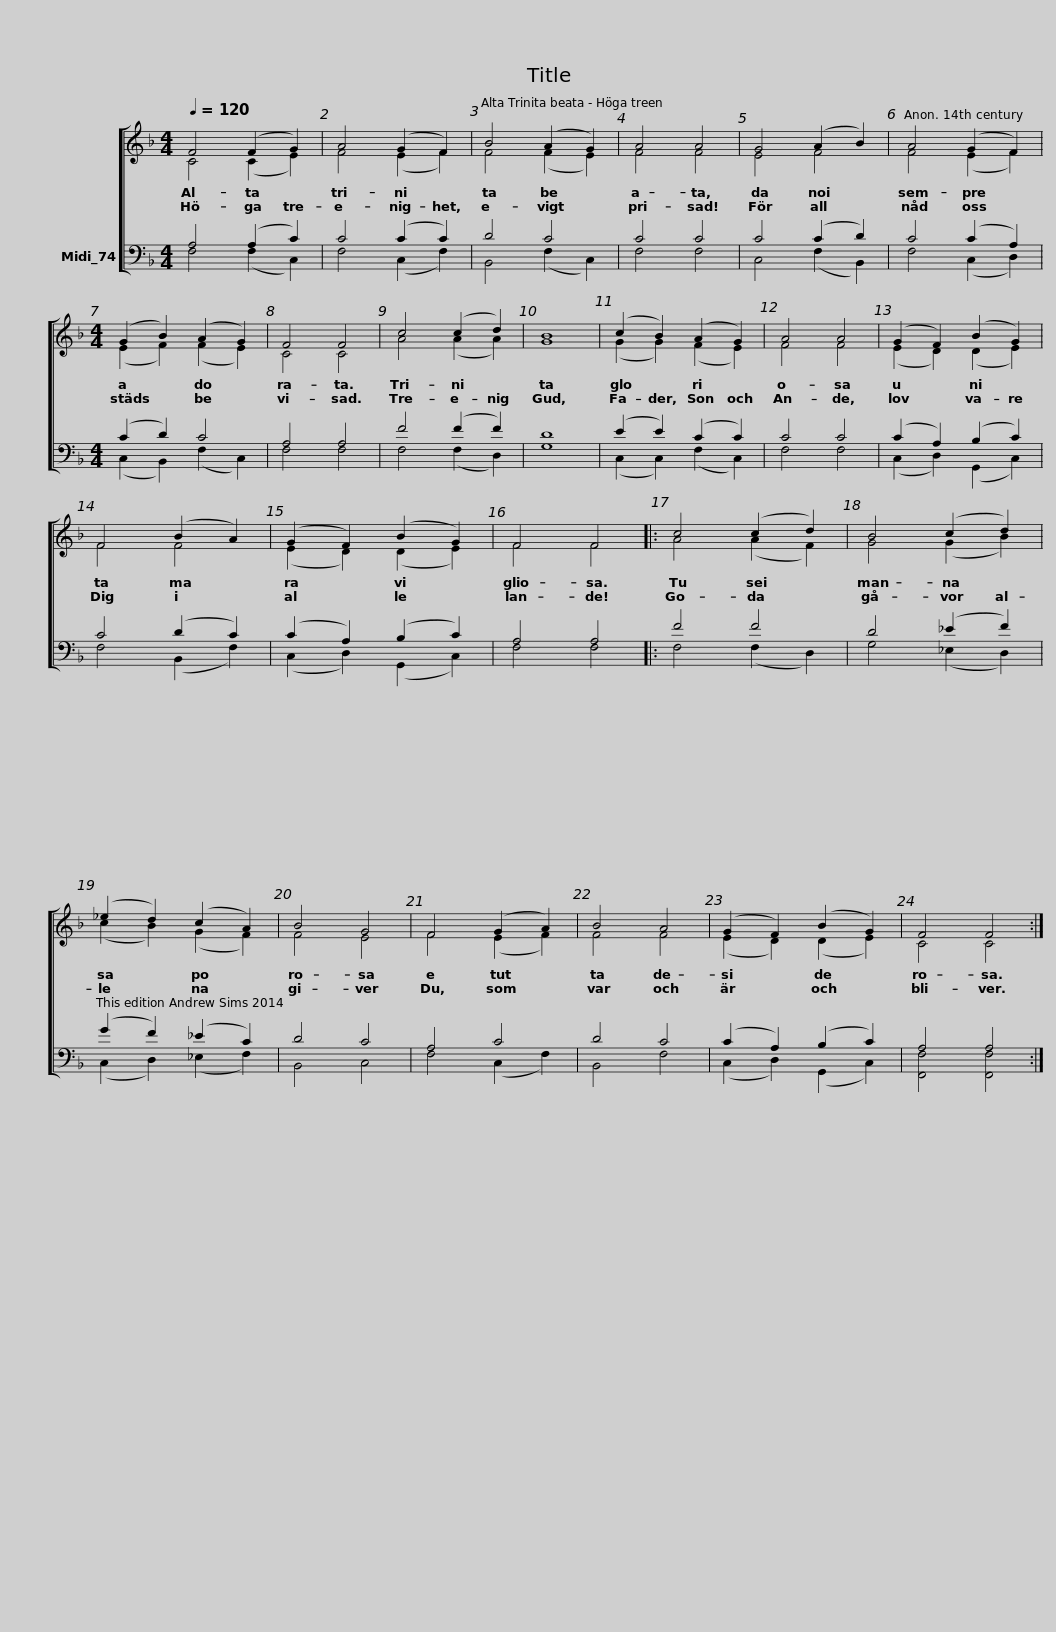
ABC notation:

X:1
%%score [ ( 1 2 ) ( 3 4 ) ]
L:1/8
Q:1/4=120
M:4/4
I:linebreak $
K:F
V:1 treble
V:2 treble
V:3 bass
V:4 bass
V:1
 F4 (F2 G2) | A4 (G2 F2) | B4 (A2 G2) | A4 A4 | G4 (A2 B2) | %5
 A4 (G2 F2) |$[M:4/4] (G2 B2) (A2 G2) | F4 F4 | c4 (c2 d2) | B8 | %10
 (c2 B2) (A2 G2) | A4 A4 |$ (G2 F2) (B2 G2) | F4 (B2 A2) | (G2 F2) (B2 G2) | %15
 F4 F4 |: c4 (c2 d2) | B4 (c2 d2) |$ (_e2 d2) (c2 A2) | B4 G4 | %20
 F4 (G2 A2) | B4 A4 | (G2 F2) (B2 G2) | F4 F4 :| %24
V:2
 C4 (C2 E2) | F4 (E2 F2) | F4 (F2 E2) | F4 F4 | E4 F4 | %5
 F4 (E2 F2) |$[M:4/4] (E2 F2) (F2 E2) | C4 C4 | A4 (A2 A2) | G8 | %10
 (G2 G2) (F2 E2) | F4 F4 |$ (E2 D2) (D2 E2) | F4 F4 | (E2 D2) (D2 E2) | %15
 F4 F4 |: A4 (A2 F2) | G4 (G2 B2) |$ (c2 B2) (G2 F2) | F4 E4 | %20
 F4 (E2 F2) | F4 F4 | (E2 D2) (D2 E2) | C4 C4 :| %24
V:3
 A,4 (A,2 C2) | C4 (C2 C2) | D4 C4 | C4 C4 | C4 (C2 D2) | %5
 C4 (C2 A,2) |$[M:4/4] (C2 D2) C4 | A,4 A,4 | F4 (F2 F2) | D8 | %10
 (E2 E2) (C2 C2) | C4 C4 |$ (C2 A,2) (B,2 C2) | C4 (D2 C2) | (C2 A,2) (B,2 C2) | %15
 A,4 A,4 |: F4 F4 | D4 (_E2 F2) |$ (G2 F2) (_E2 C2) | D4 C4 | %20
 A,4 C4 | D4 C4 | (C2 A,2) (B,2 C2) | A,4 A,4 :| %24
V:4
 F,4 (F,2 C,2) | F,4 (C,2 F,2) | B,,4 (F,2 C,2) | F,4 F,4 | C,4 (F,2 B,,2) | %5
 F,4 (C,2 D,2) |$[M:4/4] (C,2 B,,2) (F,2 C,2) | F,4 F,4 | F,4 (F,2 D,2) | G,8 | %10
 (C,2 C,2) (F,2 C,2) | F,4 F,4 |$ (C,2 D,2) (G,,2 C,2) | F,4 (B,,2 F,2) | (C,2 D,2) (G,,2 C,2) | %15
 F,4 F,4 |: F,4 (F,2 D,2) | G,4 (_E,2 D,2) |$ (C,2 D,2) (_E,2 F,2) | B,,4 C,4 | %20
 F,4 (C,2 F,2) | B,,4 F,4 | (C,2 D,2) (G,,2 C,2) | [F,,F,]4 [F,,F,]4 :| %24
